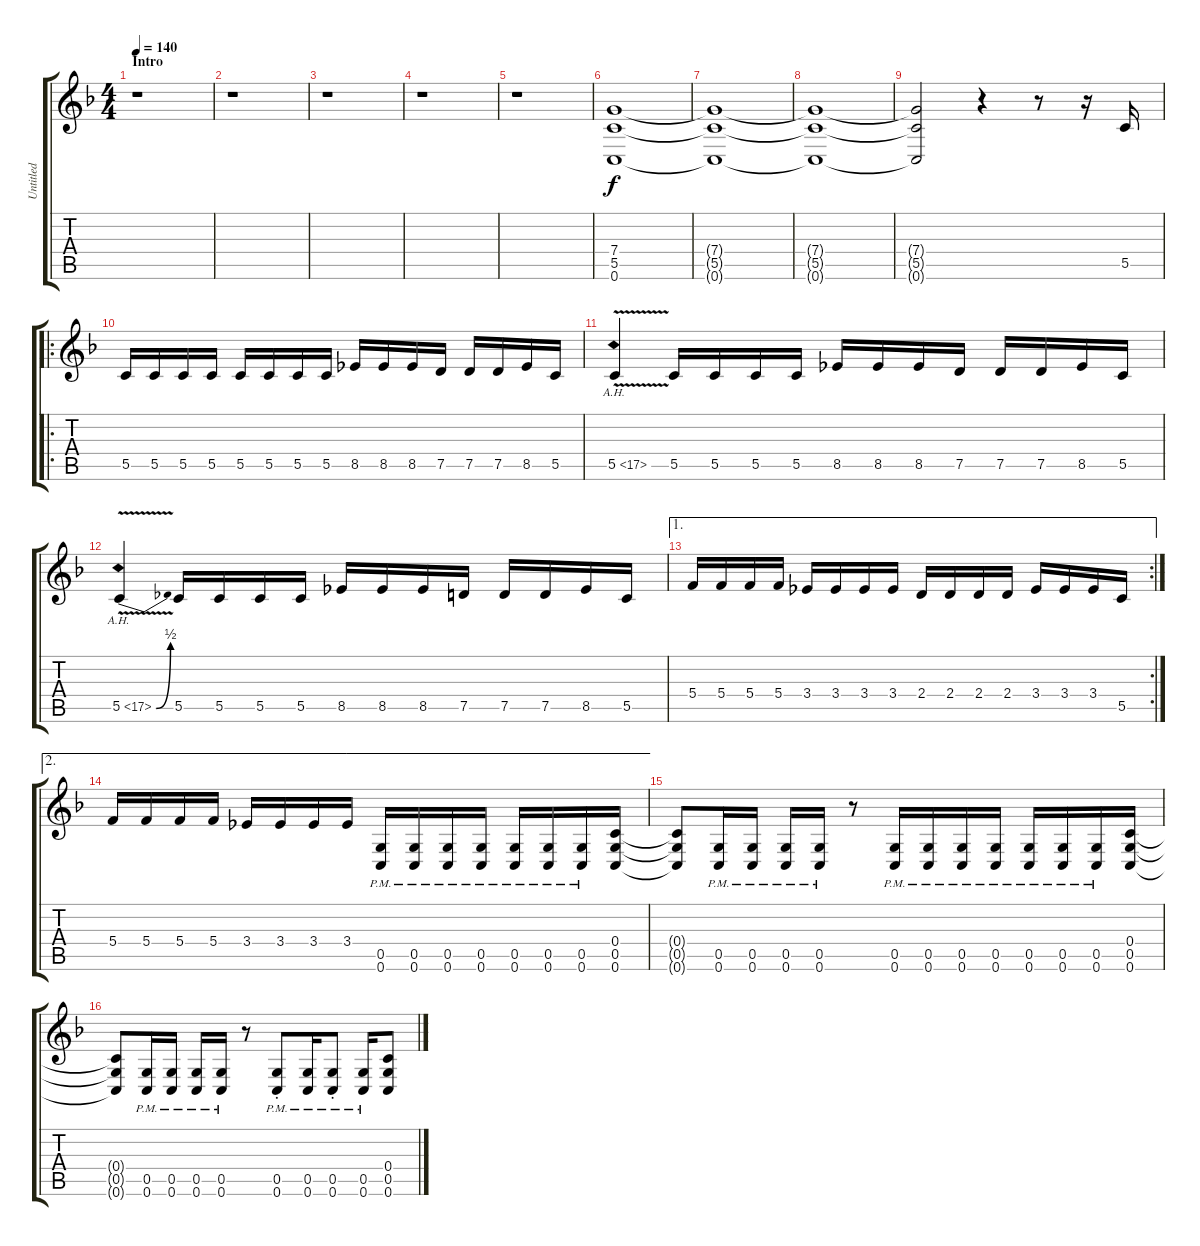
\track ("Untitled" "Untitled") {instrument distortionguitar}
\staff {score tabs}
\tuning (D4 A3 F3 C3 G2 C2) {hide}
\ts (4 4)
\section ("" "Intro")
\tempo 140
\clef g2
\ks f
r.1{dy f instrument distortionguitar} |
r.1 |
r.1 |
r.1 |
r.1 |
(7.4 5.5 0.6).1 |
(7.4{t} 5.5{t} 0.6{t}).1 |
(7.4{t} 5.5{t} 0.6{t}).1 |
(7.4{t} 5.5{t} 0.6{t}).2 r.4 r.8 r.16 5.5.16 |
\ro
5.5.16 5.5.16 5.5.16 5.5.16 5.5.16 5.5.16 5.5.16 5.5.16 8.5.16 8.5.16 8.5.16 7.5.16 7.5.16 7.5.16 8.5.16 5.5.16 |
5.5{ah 12 v}.4 5.5.16 5.5.16 5.5.16 5.5.16 8.5.16 8.5.16 8.5.16 7.5.16 7.5.16 7.5.16 8.5.16 5.5.16 |
5.5{be (bend 0 0 60 2) ah 12 v}.4 5.5.16 5.5.16 5.5.16 5.5.16 8.5.16 8.5.16 8.5.16 7.5.16 7.5.16 7.5.16 8.5.16 5.5.16 |
\ae 1
\rc 2
5.4.16 5.4.16 5.4.16 5.4.16 3.4.16 3.4.16 3.4.16 3.4.16 2.4.16 2.4.16 2.4.16 2.4.16 3.4.16 3.4.16 3.4.16 5.5.16 |
\ae 2
5.4.16 5.4.16 5.4.16 5.4.16 3.4.16 3.4.16 3.4.16 3.4.16 (0.5{pm} 0.6{pm}).16 (0.5{pm} 0.6{pm}).16 (0.5{pm} 0.6{pm}).16 (0.5{pm} 0.6{pm}).16 (0.5{pm} 0.6{pm}).16 (0.5{pm} 0.6{pm}).16 (0.5{pm} 0.6{pm}).16 (0.4 0.5 0.6).16 |
(0.4{t} 0.5{t} 0.6{t}).8 (0.5{pm} 0.6{pm}).16 (0.5{pm} 0.6{pm}).16 (0.5{pm} 0.6{pm}).16 (0.5{pm} 0.6{pm}).16 r.8 (0.5{pm} 0.6{pm}).16 (0.5{pm} 0.6{pm}).16 (0.5{pm} 0.6{pm}).16 (0.5{pm} 0.6{pm}).16 (0.5{pm} 0.6{pm}).16 (0.5{pm} 0.6{pm}).16 (0.5{pm} 0.6{pm}).16 (0.4 0.5 0.6).16 |
(0.4{t} 0.5{t} 0.6{t}).8 (0.5{pm} 0.6{pm}).16 (0.5{pm} 0.6{pm}).16 (0.5{pm} 0.6{pm}).16 (0.5{pm} 0.6{pm}).16 r.8 (0.5{pm st} 0.6{pm st}).8 (0.5{pm} 0.6{pm}).16 (0.5{pm st} 0.6{pm st}).8 (0.5{pm} 0.6{pm}).16 (0.4 0.5 0.6).8
